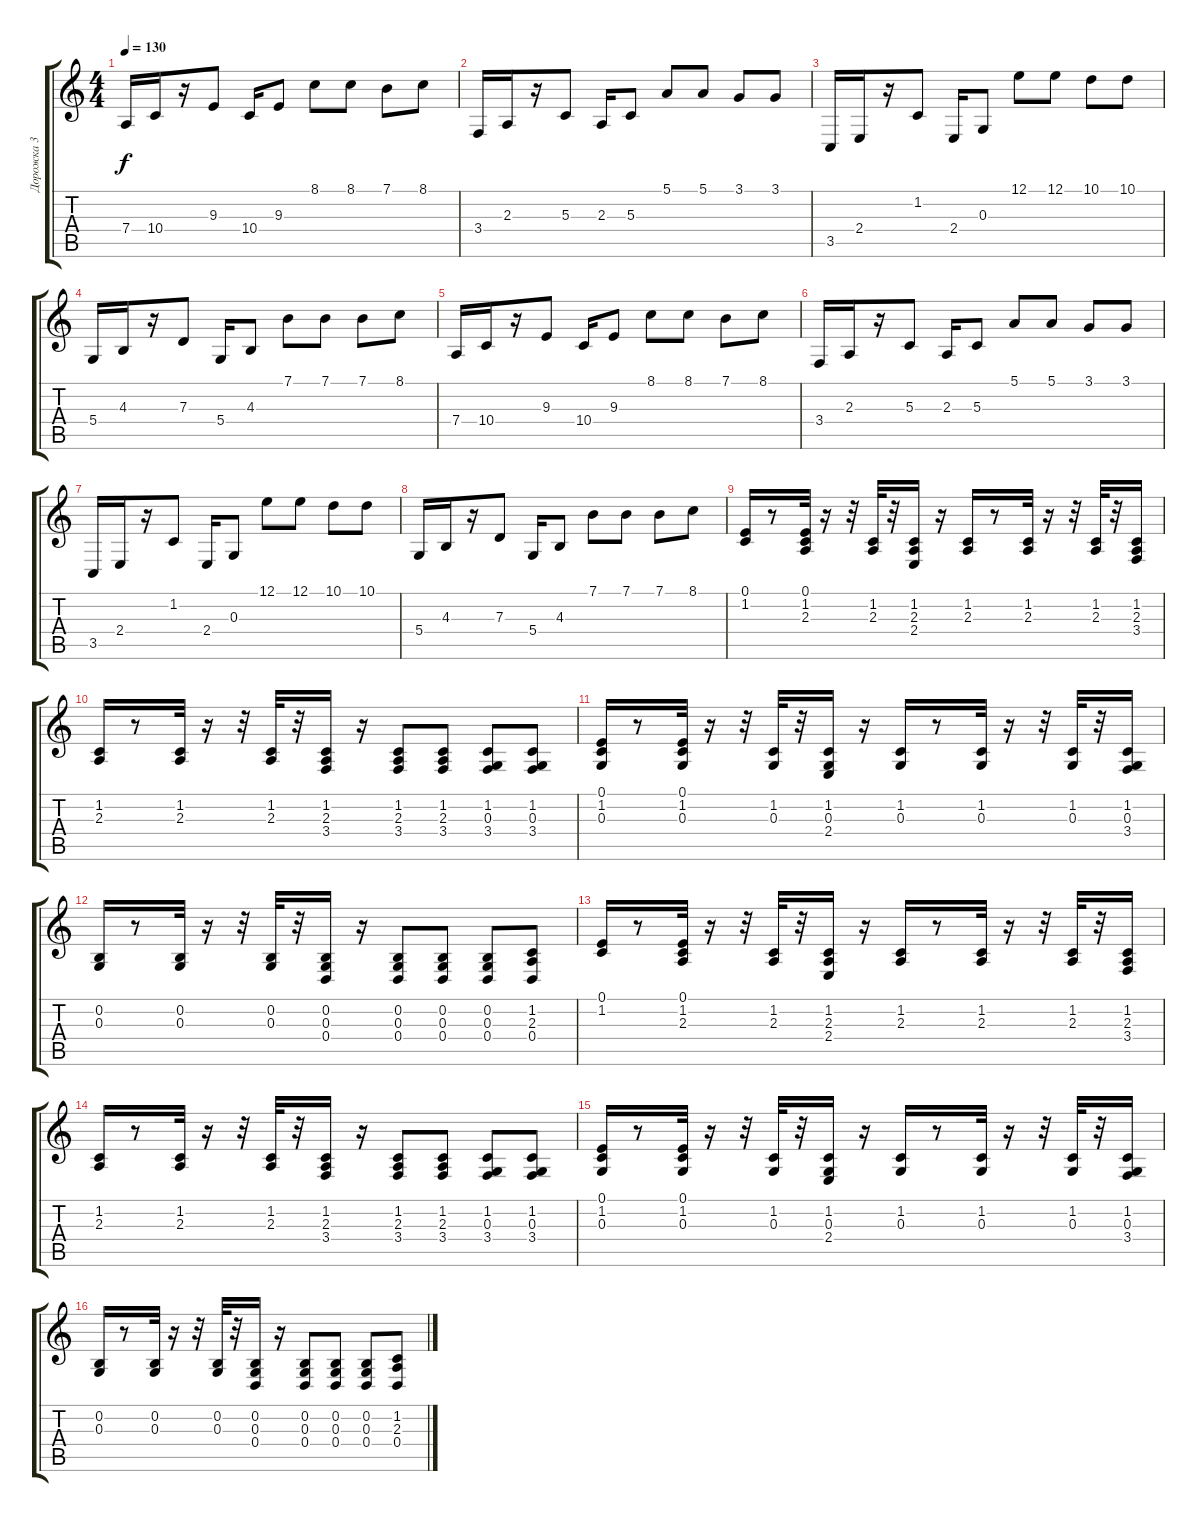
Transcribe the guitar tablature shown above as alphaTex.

\track ("Дорожка 3" "Дорожка 3") {instrument tangoaccordion}
\staff {score tabs}
\tuning (E4 B3 G3 D3 A2 E2) {hide}
\ts (4 4)
\tempo 130
\clef g2
\ks c
7.4.16{dy f} 10.4.16 r.16 9.3.8 10.4.16 9.3.8 8.1.8 8.1.8 7.1.8 8.1.8 |
3.4.16 2.3.16 r.16 5.3.8 2.3.16 5.3.8 5.1.8 5.1.8 3.1.8 3.1.8 |
3.5.16 2.4.16 r.16 1.2.8 2.4.16 0.3.8 12.1.8 12.1.8 10.1.8 10.1.8 |
5.4.16 4.3.16 r.16 7.3.8 5.4.16 4.3.8 7.1.8 7.1.8 7.1.8 8.1.8 |
7.4.16 10.4.16 r.16 9.3.8 10.4.16 9.3.8 8.1.8 8.1.8 7.1.8 8.1.8 |
3.4.16 2.3.16 r.16 5.3.8 2.3.16 5.3.8 5.1.8 5.1.8 3.1.8 3.1.8 |
3.5.16 2.4.16 r.16 1.2.8 2.4.16 0.3.8 12.1.8 12.1.8 10.1.8 10.1.8 |
5.4.16 4.3.16 r.16 7.3.8 5.4.16 4.3.8 7.1.8 7.1.8 7.1.8 8.1.8 |
(0.1 1.2).16 r.8 (0.1 1.2 2.3).32 r.16 r.32 (1.2 2.3).32 r.32 (1.2 2.3 2.4).16 r.16 (1.2 2.3).16 r.8 (1.2 2.3).32 r.16 r.32 (1.2 2.3).32 r.32 (1.2 2.3 3.4).16 |
(1.2 2.3).16 r.8 (1.2 2.3).32 r.16 r.32 (1.2 2.3).32 r.32 (1.2 2.3 3.4).16 r.16 (1.2 2.3 3.4).8 (1.2 2.3 3.4).8 (1.2 0.3 3.4).8 (1.2 0.3 3.4).8 |
(0.1 1.2 0.3).16 r.8 (0.1 1.2 0.3).32 r.16 r.32 (1.2 0.3).32 r.32 (1.2 0.3 2.4).16 r.16 (1.2 0.3).16 r.8 (1.2 0.3).32 r.16 r.32 (1.2 0.3).32 r.32 (1.2 0.3 3.4).16 |
(0.2 0.3).16 r.8 (0.2 0.3).32 r.16 r.32 (0.2 0.3).32 r.32 (0.2 0.3 0.4).16 r.16 (0.2 0.3 0.4).8 (0.2 0.3 0.4).8 (0.2 0.3 0.4).8 (1.2 2.3 0.4).8 |
(0.1 1.2).16 r.8 (0.1 1.2 2.3).32 r.16 r.32 (1.2 2.3).32 r.32 (1.2 2.3 2.4).16 r.16 (1.2 2.3).16 r.8 (1.2 2.3).32 r.16 r.32 (1.2 2.3).32 r.32 (1.2 2.3 3.4).16 |
(1.2 2.3).16 r.8 (1.2 2.3).32 r.16 r.32 (1.2 2.3).32 r.32 (1.2 2.3 3.4).16 r.16 (1.2 2.3 3.4).8 (1.2 2.3 3.4).8 (1.2 0.3 3.4).8 (1.2 0.3 3.4).8 |
(0.1 1.2 0.3).16 r.8 (0.1 1.2 0.3).32 r.16 r.32 (1.2 0.3).32 r.32 (1.2 0.3 2.4).16 r.16 (1.2 0.3).16 r.8 (1.2 0.3).32 r.16 r.32 (1.2 0.3).32 r.32 (1.2 0.3 3.4).16 |
(0.2 0.3).16 r.8 (0.2 0.3).32 r.16 r.32 (0.2 0.3).32 r.32 (0.2 0.3 0.4).16 r.16 (0.2 0.3 0.4).8 (0.2 0.3 0.4).8 (0.2 0.3 0.4).8 (1.2 2.3 0.4).8
